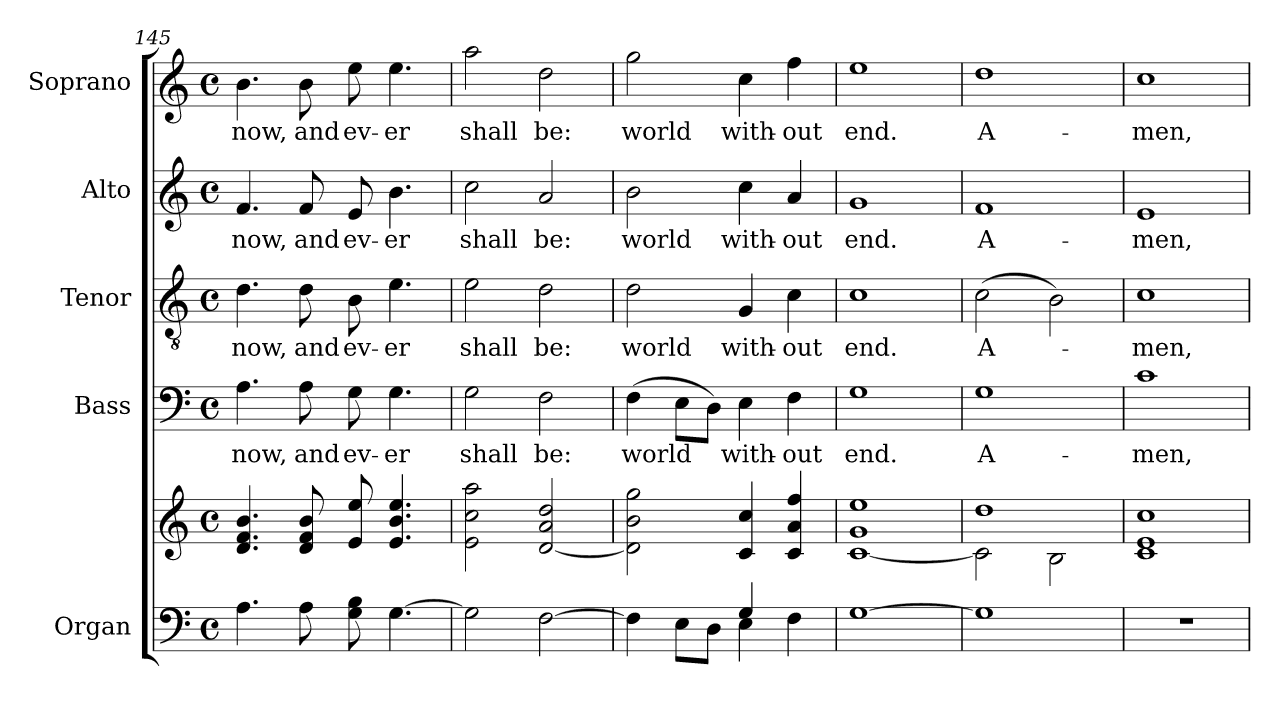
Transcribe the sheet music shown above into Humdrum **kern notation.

**kern	**kern	**kern	**text	**kern	**text	**kern	**text	**kern	**text
*part5	*part5	*part4	*part4	*part3	*part3	*part2	*part2	*part1	*part1
*staff6	*staff5	*staff4	*staff4	*staff3	*staff3	*staff2	*staff2	*staff1	*staff1
*I"Organ	*	*I"Bass	*	*I"Tenor	*	*I"Alto	*	*I"Soprano	*
*I'Org.	*	*I'B.	*	*I'T.	*	*I'A.	*	*I'S.	*
*clefF4	*clefG2	*clefF4	*	*clefGv2	*	*clefG2	*	*clefG2	*
*	*	*	*	*ITrd7c12	*	*	*	*	*
*k[]	*k[]	*k[]	*	*k[]	*	*k[]	*	*k[]	*
*C:	*C:	*C:	*	*C:	*	*C:	*	*C:	*
*M4/4	*M4/4	*M4/4	*	*M4/4	*	*M4/4	*	*M4/4	*
*met(c)	*met(c)	*met(c)	*	*met(c)	*	*met(c)	*	*met(c)	*
=145	=145	=145	=145	=145	=145	=145	=145	=145	=145
!	!	!	!LO:LY:b:color=#000000	!	!	!	!	!	!
!	!	!	!	!	!LO:LY:b:color=#000000	!	!	!	!
!	!	!	!	!	!	!	!LO:LY:b:color=#000000	!	!
!	!	!	!	!	!	!	!	!	!LO:LY:b:color=#000000
4.Ai\	4.di/ 4.fi 4.bi	4.Ai\	now,	4.Di\	now,	4.fi/	now,	4.bi\	now,
!	!	!	!LO:LY:b:color=#000000	!	!	!	!	!	!
!	!	!	!	!	!LO:LY:b:color=#000000	!	!	!	!
!	!	!	!	!	!	!	!LO:LY:b:color=#000000	!	!
!	!	!	!	!	!	!	!	!	!LO:LY:b:color=#000000
8Ai\	8di/ 8fi 8bi	8Ai\	and	8Di\	and	8fi/	and	8bi\	and
!	!	!	!LO:LY:b:color=#000000	!	!	!	!	!	!
!	!	!	!	!	!LO:LY:b:color=#000000	!	!	!	!
!	!	!	!	!	!	!	!LO:LY:b:color=#000000	!	!
!	!	!	!	!	!	!	!	!	!LO:LY:b:color=#000000
8Gi\ 8Bi	8ei/ 8eei	8Gi\	ev-	8BBi\	ev-	8ei/	ev-	8eei\	ev-
!	!	!	!LO:LY:b:color=#000000	!	!	!	!	!	!
!	!	!	!	!	!LO:LY:b:color=#000000	!	!	!	!
!	!	!	!	!	!	!	!LO:LY:b:color=#000000	!	!
!	!	!	!	!	!	!	!	!	!LO:LY:b:color=#000000
[>4.Gi\	4.ei/ 4.bi 4.eei	4.Gi\	-er	4.Ei\	-er	4.bi\	-er	4.eei\	-er
=146	=146	=146	=146	=146	=146	=146	=146	=146	=146
!	!	!	!LO:LY:b:color=#000000	!	!	!	!	!	!
!	!	!	!	!	!LO:LY:b:color=#000000	!	!	!	!
!	!	!	!	!	!	!	!LO:LY:b:color=#000000	!	!
!	!	!	!	!	!	!	!	!	!LO:LY:b:color=#000000
2Gi\]	2ei\ 2cci 2aai	2Gi\	shall	2Ei\	shall	2cci\	shall	2aai\	shall
!	!	!	!LO:LY:b:color=#000000	!	!	!	!	!	!
!	!	!	!	!	!LO:LY:b:color=#000000	!	!	!	!
!	!	!	!	!	!	!	!LO:LY:b:color=#000000	!	!
!	!	!	!	!	!	!	!	!	!LO:LY:b:color=#000000
[>2Fi\	[<2di/ 2ai 2ddi	2Fi\	be:	2Di\	be:	2ai/	be:	2ddi\	be:
=147	=147	=147	=147	=147	=147	=147	=147	=147	=147
*^	*	*	*	*	*	*	*	*	*
!	!	!	!	!LO:LY:b:color=#000000	!	!	!	!	!	!
!	!	!	!	!	!	!LO:LY:b:color=#000000	!	!	!	!
!	!	!	!	!	!	!	!	!LO:LY:b:color=#000000	!	!
!	!	!	!	!	!	!	!	!	!	!LO:LY:b:color=#000000
2ryy	4Fi\]	2di\] 2bi 2ggi	(4Fi\	world	2Di\	world	2bi\	world	2ggi\	world
.	8Ei\L	.	8Ei\L	.	.	.	.	.	.	.
.	8Di\J	.	8Di\J)	.	.	.	.	.	.	.
!	!	!	!	!LO:LY:b:color=#000000	!	!	!	!	!	!
!	!	!	!	!	!	!LO:LY:b:color=#000000	!	!	!	!
!	!	!	!	!	!	!	!	!LO:LY:b:color=#000000	!	!
!	!	!	!	!	!	!	!	!	!	!LO:LY:b:color=#000000
4Gi/	4Ei\	4ci/ 4cci	4Ei\	with-	4GGi/	with-	4cci\	with-	4cci\	with-
!	!	!	!	!LO:LY:b:color=#000000	!	!	!	!	!	!
!	!	!	!	!	!	!LO:LY:b:color=#000000	!	!	!	!
!	!	!	!	!	!	!	!	!LO:LY:b:color=#000000	!	!
!	!	!	!	!	!	!	!	!	!	!LO:LY:b:color=#000000
4ryy	4Fi\	4ci/ 4ai 4ffi	4Fi\	-out	4Ci\	-out	4ai/	-out	4ffi\	-out
*v	*v	*	*	*	*	*	*	*	*	*
=148	=148	=148	=148	=148	=148	=148	=148	=148	=148
*^	*	*	*	*	*	*	*	*	*
!	!	!	!	!LO:LY:b:color=#000000	!	!	!	!	!	!
*v	*v	*	*	*	*	*	*	*	*	*
*^	*	*	*	*	*	*	*	*	*
!	!	!	!	!	!	!LO:LY:b:color=#000000	!	!	!	!
*v	*v	*	*	*	*	*	*	*	*	*
*^	*	*	*	*	*	*	*	*	*
!	!	!	!	!	!	!	!	!LO:LY:b:color=#000000	!	!
*v	*v	*	*	*	*	*	*	*	*	*
*^	*	*	*	*	*	*	*	*	*
!	!	!	!	!	!	!	!	!	!	!LO:LY:b:color=#000000
*v	*v	*	*	*	*	*	*	*	*	*
[>1Gi	[<1ci 1gi 1eei	1Gi	end.	1Ci	end.	1gi	end.	1eei	end.
!!LO:LB:g=z
=149	=149	=149	=149	=149	=149	=149	=149	=149	=149
*	*^	*	*	*	*	*	*	*	*
!	!	!	!	!LO:LY:b:color=#000000	!	!	!	!	!	!
!	!	!	!	!	!	!LO:LY:b:color=#000000	!	!	!	!
!	!	!	!	!	!	!	!	!LO:LY:b:color=#000000	!	!
!	!	!	!	!	!	!	!	!	!	!LO:LY:b:color=#000000
1Gi]	1ddi	2ci\]	1Gi	A-	(2Ci\	A-	1fi	A-	1ddi	A-
.	.	2Bi\	.	.	2BBi\)	.	.	.	.	.
*	*v	*v	*	*	*	*	*	*	*	*
=150	=150	=150	=150	=150	=150	=150	=150	=150	=150
*	*^	*	*	*	*	*	*	*	*
!	!	!	!	!LO:LY:b:color=#000000	!	!	!	!	!	!
*	*v	*v	*	*	*	*	*	*	*	*
*	*^	*	*	*	*	*	*	*	*
!	!	!	!	!	!	!LO:LY:b:color=#000000	!	!	!	!
*	*v	*v	*	*	*	*	*	*	*	*
*	*^	*	*	*	*	*	*	*	*
!	!	!	!	!	!	!	!	!LO:LY:b:color=#000000	!	!
*	*v	*v	*	*	*	*	*	*	*	*
*	*^	*	*	*	*	*	*	*	*
!	!	!	!	!	!	!	!	!	!	!LO:LY:b:color=#000000
*	*v	*v	*	*	*	*	*	*	*	*
1r	1ci 1ei 1cci	1ci	-men,	1Ci	-men,	1ei	-men,	1cci	-men,
=	=	=	=	=	=	=	=	=	=
*-	*-	*-	*-	*-	*-	*-	*-	*-	*-
